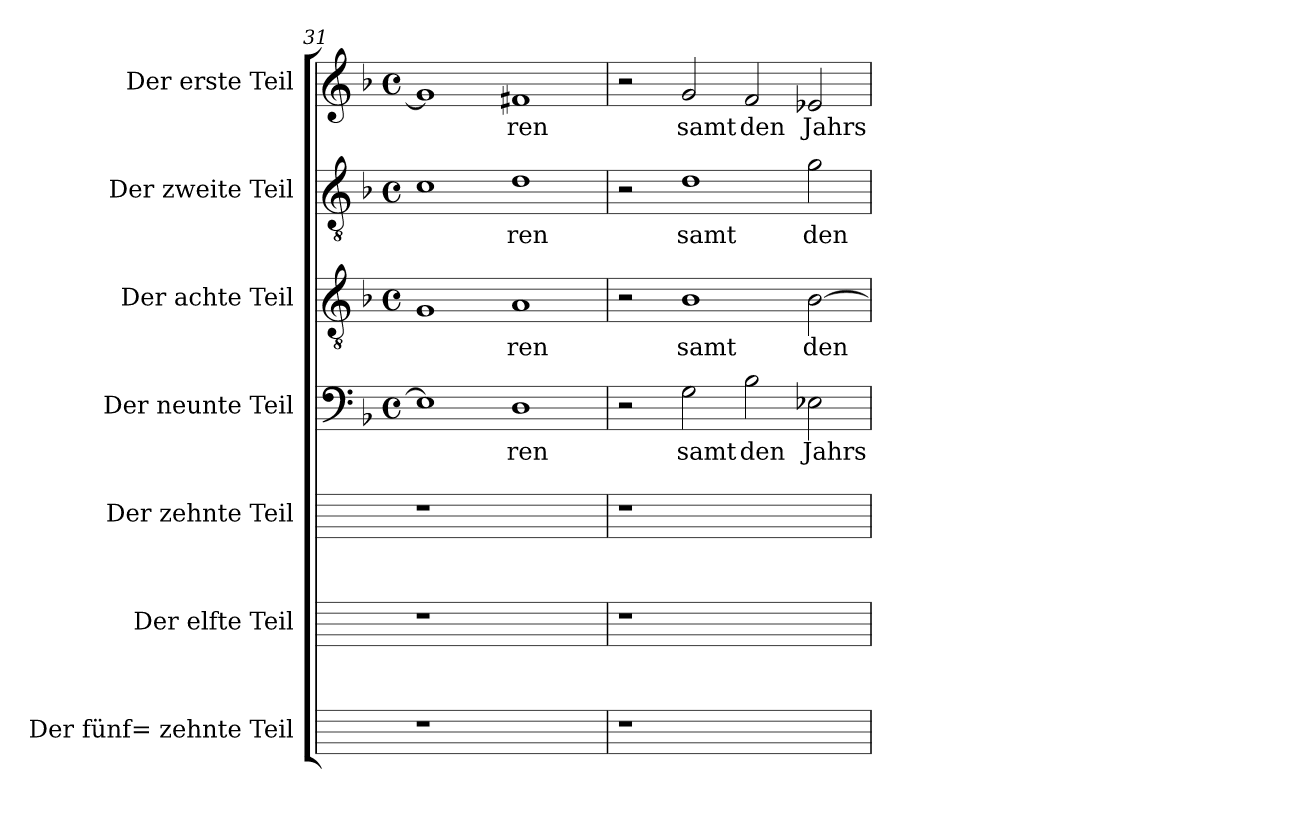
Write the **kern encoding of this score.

**kern	**kern	**kern	**kern	**text	**kern	**text	**kern	**text	**kern	**text
*part7	*part6	*part5	*part4	*part4	*part3	*part3	*part2	*part2	*part1	*part1
*staff7	*staff6	*staff5	*staff4	*staff4	*staff3	*staff3	*staff2	*staff2	*staff1	*staff1
*I"Der fünf=  zehnte Teil	*I"Der elfte  Teil	*I"Der zehnte  Teil	*I"Der neunte  Teil	*	*I"Der achte  Teil	*	*I"Der zweite  Teil	*	*I"Der erste  Teil	*
*	*	*	*clefF4	*	*clefGv2	*	*clefGv2	*	*clefG2	*
*	*	*	*k[b-]	*	*k[b-]	*	*k[b-]	*	*k[b-]	*
*	*	*	*F:	*	*F:	*	*F:	*	*F:	*
*	*	*	*M4/4	*	*M4/4	*	*M4/4	*	*M4/4	*
*	*	*	*met(c)	*	*met(c)	*	*met(c)	*	*met(c)	*
=31	=31	=31	=31	=31	=31	=31	=31	=31	=31	=31
1r	1r	1r	1E-]	.	1G	.	1c	.	1g]	.
!	!	!	!	!LO:LY:b:cj	!	!LO:LY:b:cj	!	!LO:LY:b:cj	!	!LO:LY:b:cj
1ryy	1ryy	1ryy	1D	-ren	1A	-ren	1d	-ren	1f#X	-ren
=32	=32	=32	=32	=32	=32	=32	=32	=32	=32	=32
1r	1r	1r	2r	.	2r	.	2r	.	2r	.
!	!	!	!	!LO:LY:b:cj	!	!LO:LY:b:cj	!	!LO:LY:b:cj	!	!LO:LY:b:cj
.	.	.	2G\	samt	1B-	samt	1d	samt	2g/	samt
!	!	!	!	!LO:LY:b:cj	!	!	!	!	!	!LO:LY:b:cj
1ryy	1ryy	1ryy	2B-\	den	.	.	.	.	2f/	den
!	!	!	!	!LO:LY:b:cj	!	!LO:LY:b:cj	!	!LO:LY:b:cj	!	!LO:LY:b:cj
.	.	.	2E-X\	Jahrs-	[>2B-\	den	2g\	den	2e-X/	Jahrs-
=	=	=	=	=	=	=	=	=	=	=
*-	*-	*-	*-	*-	*-	*-	*-	*-	*-	*-
